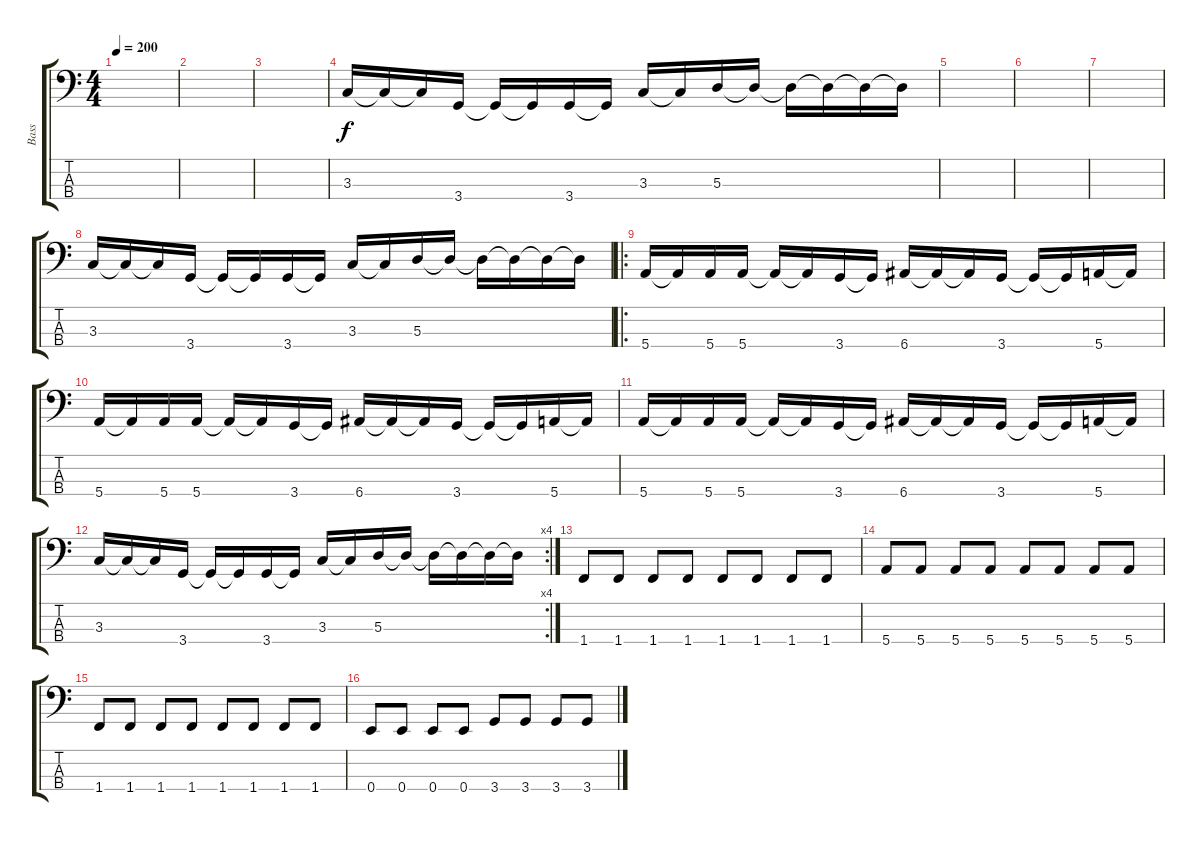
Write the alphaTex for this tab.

\track ("Bass" "Bass") {instrument acousticguitarnylon}
\staff {score tabs}
\tuning (G2 D2 A1 E1) {hide}
\ts (4 4)
\tempo 200
\clef f4
\ks c
|
|
|
3.3.16 3.3{t}.16 3.3{t}.16 3.4.16 3.4{t}.16 3.4{t}.16 3.4.16 3.4{t}.16 3.3.16 3.3{t}.16 5.3.16 5.3{t}.16 5.3{t}.16 5.3{t}.16 5.3{t}.16 5.3{t}.16 |
|
|
|
3.3.16 3.3{t}.16 3.3{t}.16 3.4.16 3.4{t}.16 3.4{t}.16 3.4.16 3.4{t}.16 3.3.16 3.3{t}.16 5.3.16 5.3{t}.16 5.3{t}.16 5.3{t}.16 5.3{t}.16 5.3{t}.16 |
\ro
5.4.16{instrument electricbasspick} 5.4{t}.16 5.4.16 5.4.16 5.4{t}.16 5.4{t}.16 3.4.16 3.4{t}.16 6.4.16 6.4{t}.16 6.4{t}.16 3.4.16 3.4{t}.16 3.4{t}.16 5.4.16 5.4{t}.16 |
5.4.16{instrument electricbasspick} 5.4{t}.16 5.4.16 5.4.16 5.4{t}.16 5.4{t}.16 3.4.16 3.4{t}.16 6.4.16 6.4{t}.16 6.4{t}.16 3.4.16 3.4{t}.16 3.4{t}.16 5.4.16 5.4{t}.16 |
5.4.16{instrument electricbasspick} 5.4{t}.16 5.4.16 5.4.16 5.4{t}.16 5.4{t}.16 3.4.16 3.4{t}.16 6.4.16 6.4{t}.16 6.4{t}.16 3.4.16 3.4{t}.16 3.4{t}.16 5.4.16 5.4{t}.16 |
\rc 4
3.3.16 3.3{t}.16 3.3{t}.16 3.4.16 3.4{t}.16 3.4{t}.16 3.4.16 3.4{t}.16 3.3.16 3.3{t}.16 5.3.16 5.3{t}.16 5.3{t}.16 5.3{t}.16 5.3{t}.16 5.3{t}.16 |
1.4.8 1.4.8 1.4.8 1.4.8 1.4.8 1.4.8 1.4.8 1.4.8 |
5.4.8 5.4.8 5.4.8 5.4.8 5.4.8 5.4.8 5.4.8 5.4.8 |
1.4.8 1.4.8 1.4.8 1.4.8 1.4.8 1.4.8 1.4.8 1.4.8 |
0.4.8 0.4.8 0.4.8 0.4.8 3.4.8 3.4.8 3.4.8 3.4.8
